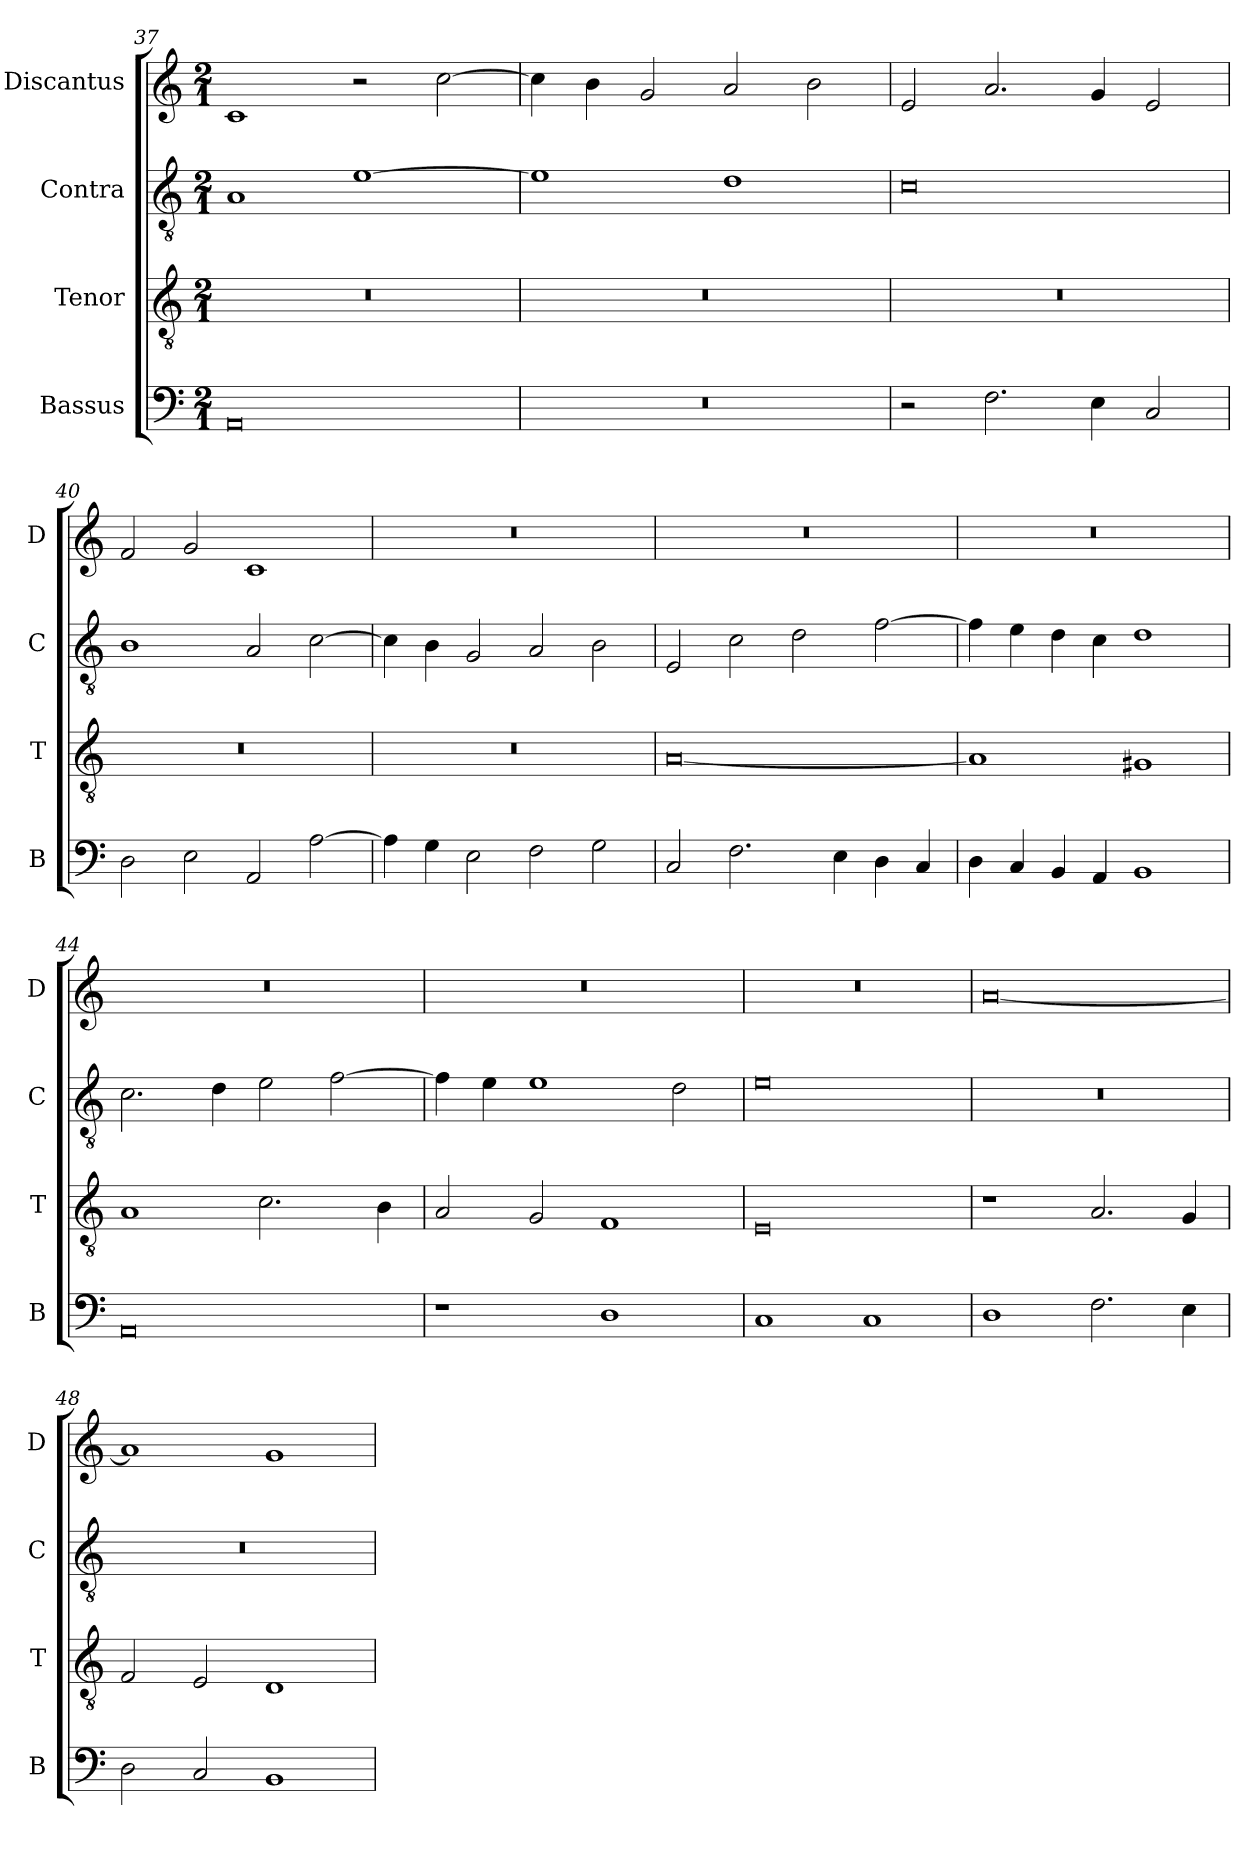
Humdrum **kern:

**kern	**kern	**kern	**kern
*part4	*part3	*part2	*part1
*staff4	*staff3	*staff2	*staff1
*I"Bassus	*I"Tenor	*I"Contra	*I"Discantus
*I'B	*I'T	*I'C	*I'D
*clefF4	*clefGv2	*clefGv2	*clefG2
*k[]	*k[]	*k[]	*k[]
*M2/1	*M2/1	*M2/1	*M2/1
=37	=37	=37	=37
0AA	0r	1A	1c
.	.	[1e	2r
.	.	.	[2cc\
=38	=38	=38	=38
0r	0r	1e]	4cc\]
.	.	.	4b\
.	.	.	2g/
.	.	1d	2a/
.	.	.	2b\
=39	=39	=39	=39
2r	0r	0c	2e/
2.F\	.	.	2.a/
4E\	.	.	4g/
2C/	.	.	2e/
=40	=40	=40	=40
2D\	0r	1B	2f/
2E\	.	.	2g/
2AA/	.	2A/	1c
[2A\	.	[2c\	.
=41	=41	=41	=41
4A\]	0r	4c\]	0r
4G\	.	4B\	.
2E\	.	2G/	.
2F\	.	2A/	.
2G\	.	2B\	.
=42	=42	=42	=42
2C/	[0A	2E/	0r
2.F\	.	2c\	.
.	.	2d\	.
4E\	.	.	.
4D\	.	[2f\	.
4C/	.	.	.
=43	=43	=43	=43
4D\	1A]	4f\]	0r
4C/	.	4e\	.
4BB/	.	4d\	.
4AA/	.	4c\	.
1BB	1G#X	1d	.
=44	=44	=44	=44
0AA	1A	2.c\	0r
.	.	4d\	.
.	2.c\	2e\	.
.	.	[2f\	.
.	4B\	.	.
=45	=45	=45	=45
1r	2A/	4f\]	0r
.	.	4e\	.
.	2G/	1e	.
1D	1F	.	.
.	.	2d\	.
=46	=46	=46	=46
1C	0E	0e	0r
1C	.	.	.
=47	=47	=47	=47
1D	1r	0r	[0a
2.F\	2.A/	.	.
4E\	4G/	.	.
=48	=48	=48	=48
2D\	2F/	0r	1a]
2C/	2E/	.	.
1BB	1D	.	1g
=	=	=	=
*-	*-	*-	*-
